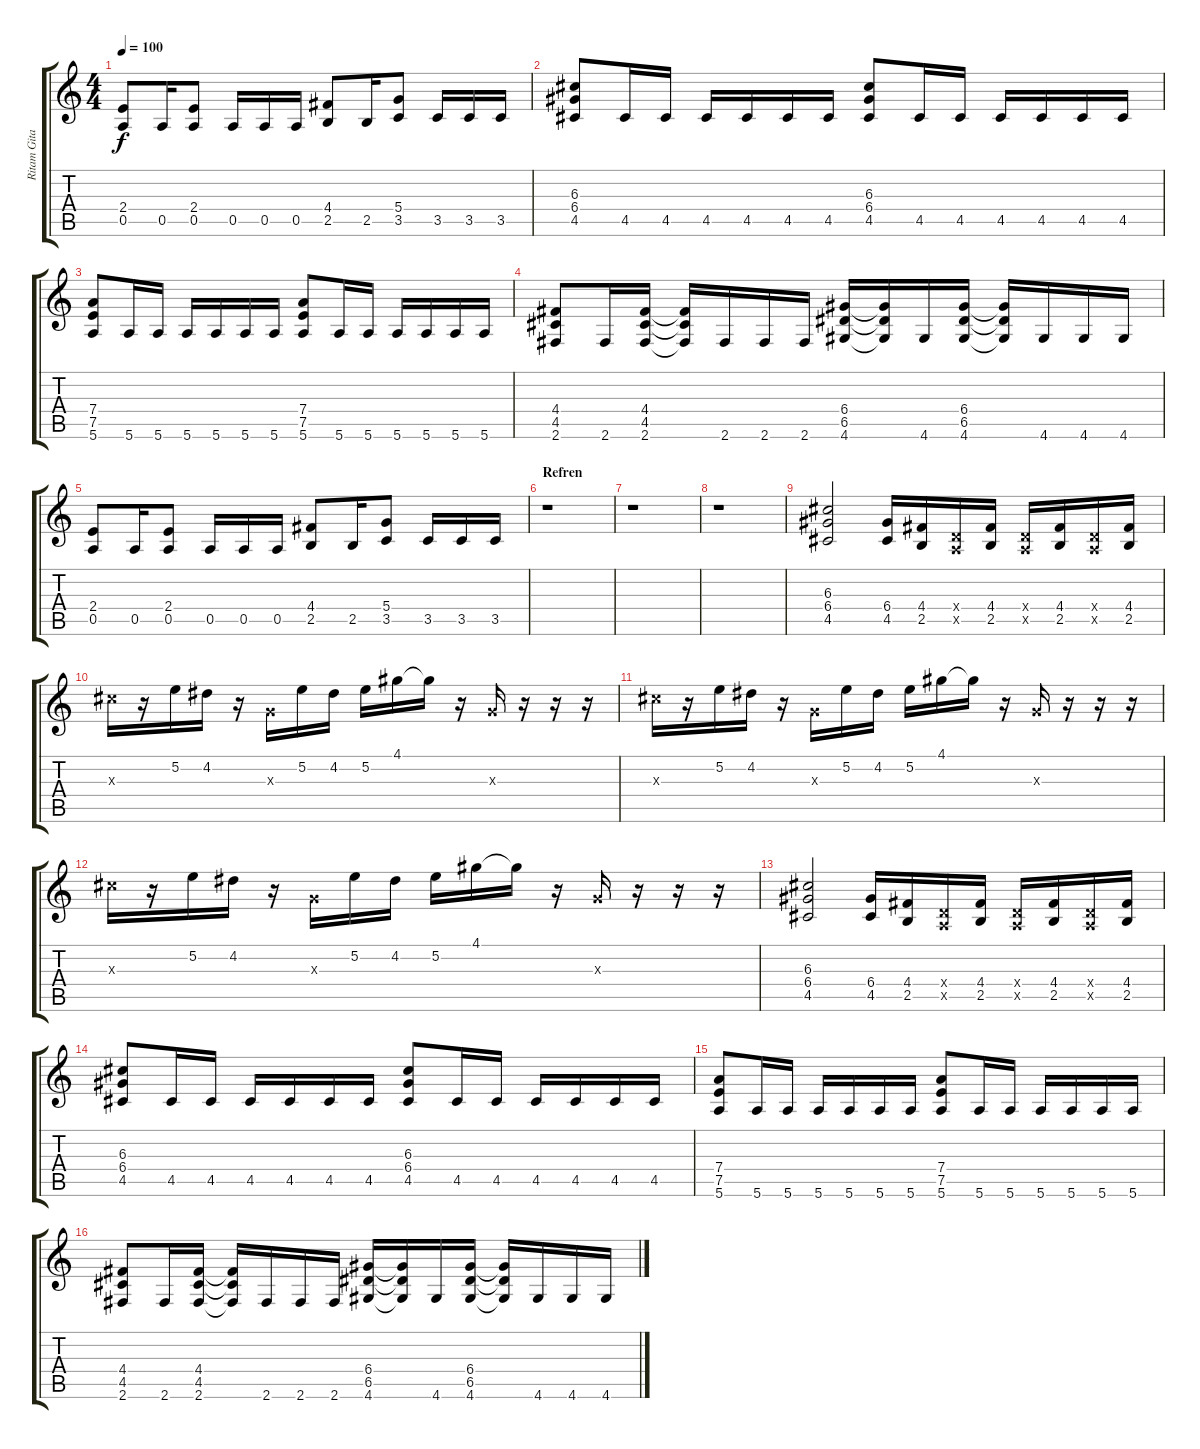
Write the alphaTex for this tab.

\track ("Ritam Gitara" "Ritam Gita") {instrument distortionguitar}
\staff {score tabs}
\tuning (E4 B3 G3 D3 A2 E2) {hide}
\ts (4 4)
\tempo 100
\clef g2
\ks c
(2.4 0.5).8{dy f} 0.5.16 (2.4 0.5).8 0.5.16 0.5.16 0.5.16 (4.4 2.5).8 2.5.16 (5.4 3.5).8 3.5.16 3.5.16 3.5.16 |
(6.3 6.4 4.5).8 4.5.16 4.5.16 4.5.16 4.5.16 4.5.16 4.5.16 (6.3 6.4 4.5).8 4.5.16 4.5.16 4.5.16 4.5.16 4.5.16 4.5.16 |
(7.4 7.5 5.6).8 5.6.16 5.6.16 5.6.16 5.6.16 5.6.16 5.6.16 (7.4 7.5 5.6).8 5.6.16 5.6.16 5.6.16 5.6.16 5.6.16 5.6.16 |
(4.4 4.5 2.6).8 2.6.16 (4.4 4.5 2.6).16 (4.4{t} 4.5{t} 2.6{t}).16 2.6.16 2.6.16 2.6.16 (6.4 6.5 4.6).16 (6.4{t} 6.5{t} 4.6{t}).16 4.6.16 (6.4 6.5 4.6).16 (6.4{t} 6.5{t} 4.6{t}).16 4.6.16 4.6.16 4.6.16 |
(2.4 0.5).8 0.5.16 (2.4 0.5).8 0.5.16 0.5.16 0.5.16 (4.4 2.5).8 2.5.16 (5.4 3.5).8 3.5.16 3.5.16 3.5.16 |
\section ("" "Refren")
r.1 |
r.1 |
r.1 |
(6.3 6.4 4.5).2 (6.4 4.5).16 (4.4 2.5).16 (0.4{x} 0.5{x}).16 (4.4 2.5).16 (0.4{x} 0.5{x}).16 (4.4 2.5).16 (0.4{x} 0.5{x}).16 (4.4 2.5).16 |
6.3{x}.16 r.16 5.2.16 4.2.16 r.16 0.3{x}.16 5.2.16 4.2.16 5.2.16 4.1.16 4.1{t}.16 r.16 0.3{x}.16 r.16 r.16 r.16 |
6.3{x}.16 r.16 5.2.16 4.2.16 r.16 0.3{x}.16 5.2.16 4.2.16 5.2.16 4.1.16 4.1{t}.16 r.16 0.3{x}.16 r.16 r.16 r.16 |
6.3{x}.16 r.16 5.2.16 4.2.16 r.16 0.3{x}.16 5.2.16 4.2.16 5.2.16 4.1.16 4.1{t}.16 r.16 0.3{x}.16 r.16 r.16 r.16 |
(6.3 6.4 4.5).2 (6.4 4.5).16 (4.4 2.5).16 (0.4{x} 0.5{x}).16 (4.4 2.5).16 (0.4{x} 0.5{x}).16 (4.4 2.5).16 (0.4{x} 0.5{x}).16 (4.4 2.5).16 |
(6.3 6.4 4.5).8 4.5.16 4.5.16 4.5.16 4.5.16 4.5.16 4.5.16 (6.3 6.4 4.5).8 4.5.16 4.5.16 4.5.16 4.5.16 4.5.16 4.5.16 |
(7.4 7.5 5.6).8 5.6.16 5.6.16 5.6.16 5.6.16 5.6.16 5.6.16 (7.4 7.5 5.6).8 5.6.16 5.6.16 5.6.16 5.6.16 5.6.16 5.6.16 |
(4.4 4.5 2.6).8 2.6.16 (4.4 4.5 2.6).16 (4.4{t} 4.5{t} 2.6{t}).16 2.6.16 2.6.16 2.6.16 (6.4 6.5 4.6).16 (6.4{t} 6.5{t} 4.6{t}).16 4.6.16 (6.4 6.5 4.6).16 (6.4{t} 6.5{t} 4.6{t}).16 4.6.16 4.6.16 4.6.16
